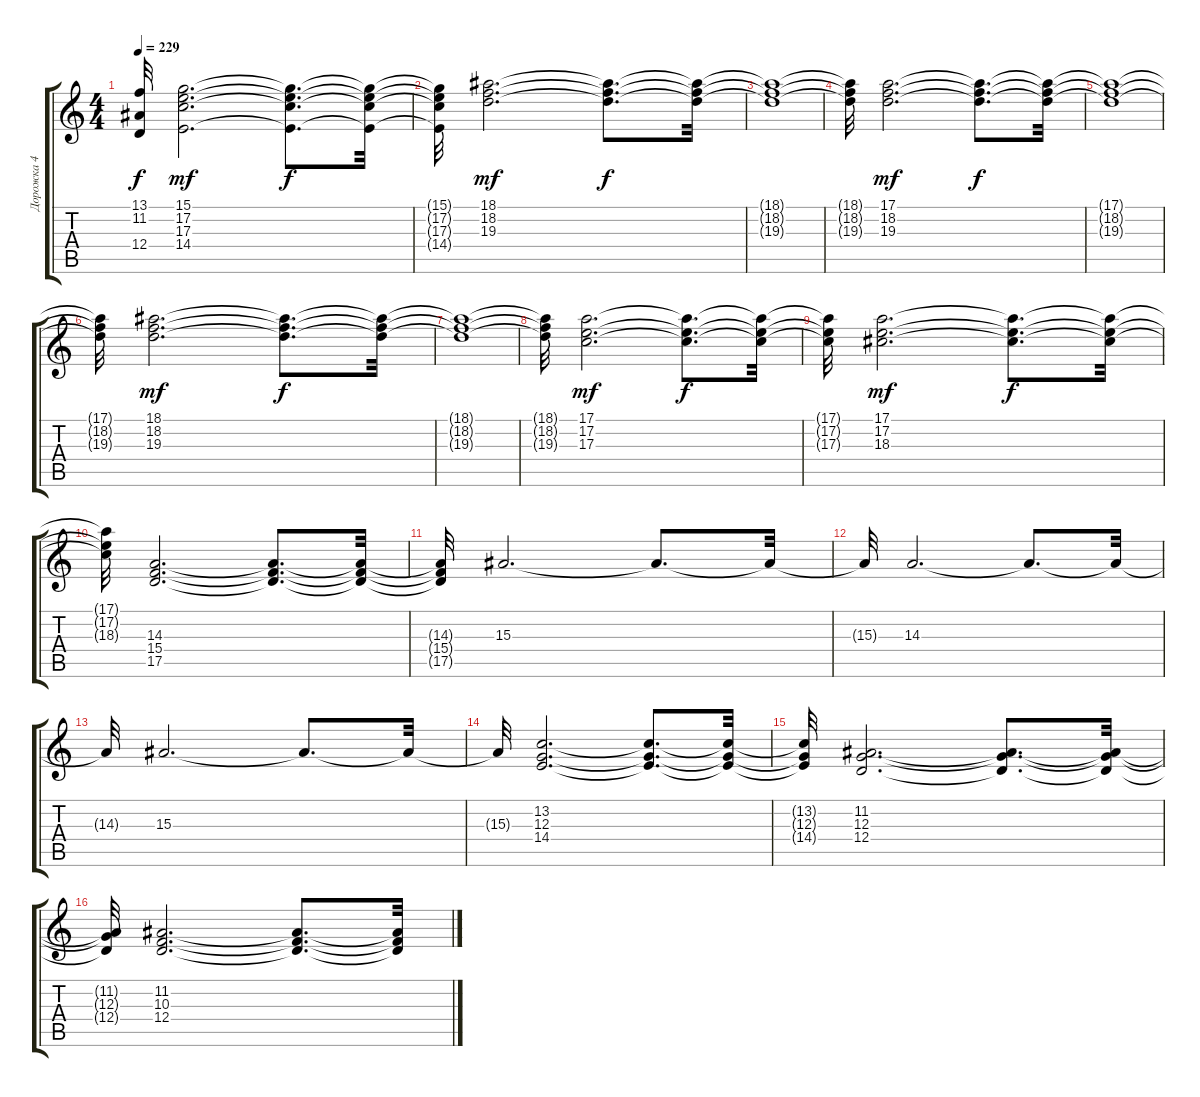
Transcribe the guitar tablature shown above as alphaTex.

\track ("Дорожка 4" "Дорожка 4") {instrument stringensemble1}
\staff {score tabs}
\tuning (E4 B3 G3 D3 A2 E2) {hide}
\ts (4 4)
\tempo 229
\clef g2
\ks c
(13.1{t} 11.2{t} 12.4{t}).32{dy f} (15.1 17.2 17.3 14.4).2{d dy mf} (15.1{t} 17.2{t} 17.3{t} 14.4{t}).8{d dy f} (15.1{t} 17.2{t} 17.3{t} 14.4{t}).32 |
(15.1{t} 17.2{t} 17.3{t} 14.4{t}).32 (18.1 18.2 19.3).2{d dy mf} (18.1{t} 18.2{t} 19.3{t}).8{d dy f} (18.1{t} 18.2{t} 19.3{t}).32 |
(18.1{t} 18.2{t} 19.3{t}).1 |
(18.1{t} 18.2{t} 19.3{t}).32 (17.1 18.2 19.3).2{d dy mf} (17.1{t} 18.2{t} 19.3{t}).8{d dy f} (17.1{t} 18.2{t} 19.3{t}).32 |
(17.1{t} 18.2{t} 19.3{t}).1 |
(17.1{t} 18.2{t} 19.3{t}).32 (18.1 18.2 19.3).2{d dy mf} (18.1{t} 18.2{t} 19.3{t}).8{d dy f} (18.1{t} 18.2{t} 19.3{t}).32 |
(18.1{t} 18.2{t} 19.3{t}).1 |
(18.1{t} 18.2{t} 19.3{t}).32 (17.1 17.2 17.3).2{d dy mf} (17.1{t} 17.2{t} 17.3{t}).8{d dy f} (17.1{t} 17.2{t} 17.3{t}).32 |
(17.1{t} 17.2{t} 17.3{t}).32 (17.1 17.2 18.3).2{d dy mf} (17.1{t} 17.2{t} 18.3{t}).8{d dy f} (17.1{t} 17.2{t} 18.3{t}).32 |
(17.1{t} 17.2{t} 18.3{t}).32 (14.3 15.4 17.5).2{d} (14.3{t} 15.4{t} 17.5{t}).8{d} (14.3{t} 15.4{t} 17.5{t}).32 |
(14.3{t} 15.4{t} 17.5{t}).32 15.3.2{d} 15.3{t}.8{d} 15.3{t}.32 |
15.3{t}.32 14.3.2{d} 14.3{t}.8{d} 14.3{t}.32 |
14.3{t}.32 15.3.2{d} 15.3{t}.8{d} 15.3{t}.32 |
15.3{t}.32 (13.2 12.3 14.4).2{d} (13.2{t} 12.3{t} 14.4{t}).8{d} (13.2{t} 12.3{t} 14.4{t}).32 |
(13.2{t} 12.3{t} 14.4{t}).32 (11.2 12.3 12.4).2{d} (11.2{t} 12.3{t} 12.4{t}).8{d} (11.2{t} 12.3{t} 12.4{t}).32 |
(11.2{t} 12.3{t} 12.4{t}).32 (11.2 10.3 12.4).2{d} (11.2{t} 10.3{t} 12.4{t}).8{d} (11.2{t} 10.3{t} 12.4{t}).32
